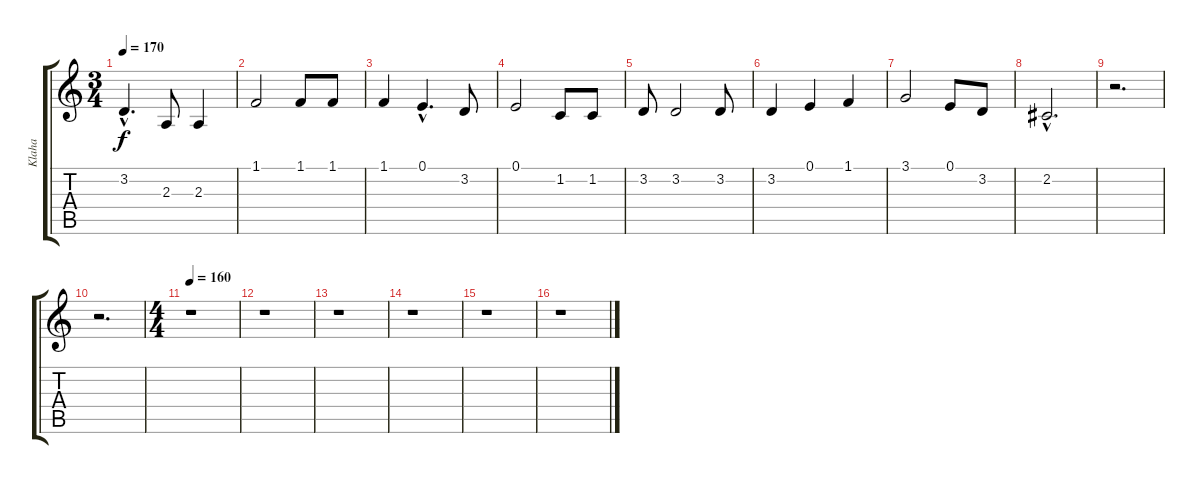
\track ("Klaha" "Klaha") {instrument cello}
\staff {score tabs}
\tuning (E4 B3 G3 D3 A2 E2) {hide}
\ts (3 4)
\tempo 170
\clef g2
\ks c
3.2{hac}.4{d dy f} 2.3.8 2.3.4 |
1.1.2 1.1.8 1.1.8 |
1.1.4 0.1{hac}.4{d} 3.2.8 |
0.1.2 1.2.8 1.2.8 |
3.2.8 3.2.2 3.2.8 |
3.2.4 0.1.4 1.1.4 |
3.1.2 0.1.8 3.2.8 |
2.2{hac}.2{d} |
r.2{d} |
r.2{d} |
\ts (4 4)
\tempo 160
r.1 |
r.1 |
r.1 |
r.1 |
r.1 |
r.1
